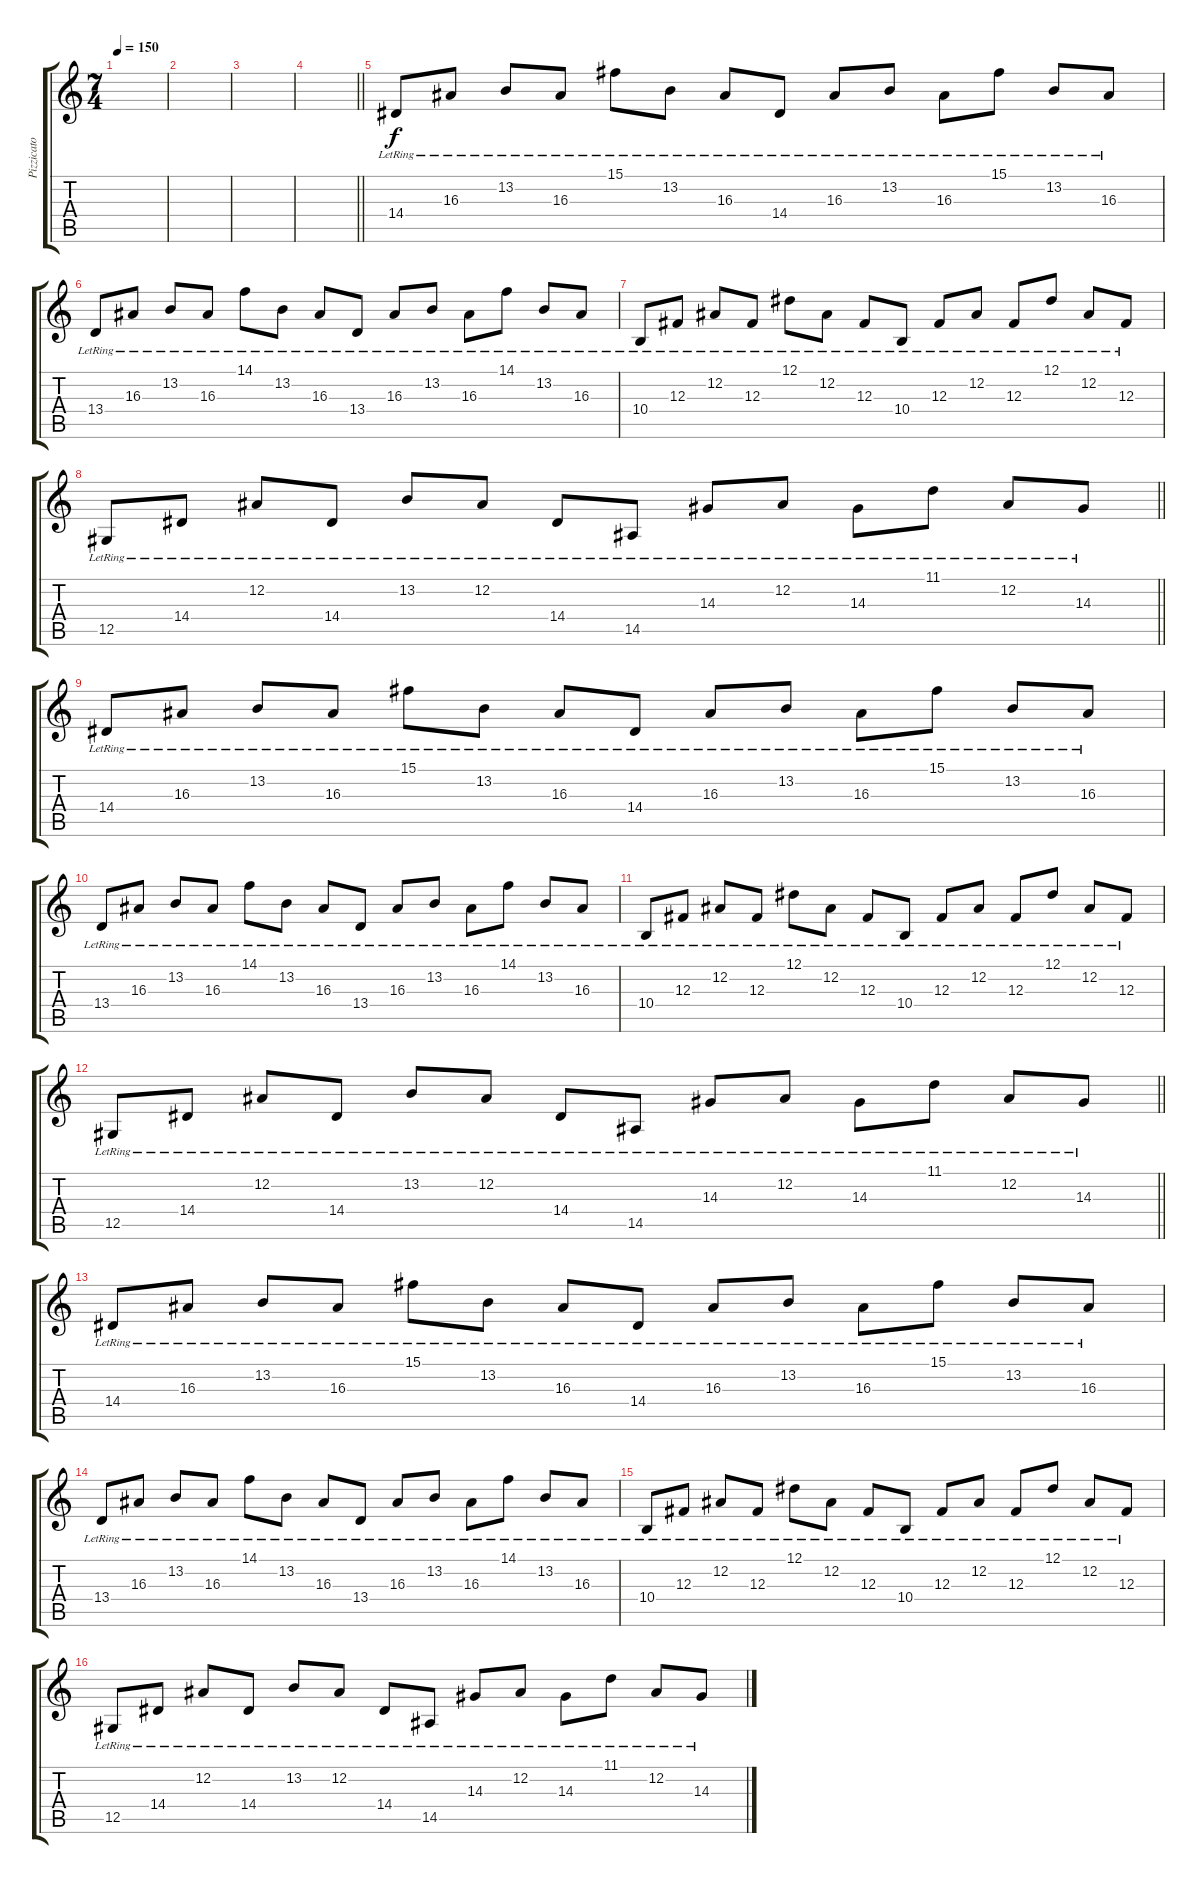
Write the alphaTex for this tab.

\track ("Pizzicato Strings" "Pizzicato ") {instrument pizzicatostrings}
\staff {score tabs}
\tuning (Eb4 Bb3 Gb3 Db3 Ab2 Eb2) {hide}
\ts (7 4)
\section ("" "")
\tempo 150
\clef g2
\ks c
|
|
|
\barLineRight lightlight
|
\section ("" "")
14.4{lr}.8{volume 7} 16.3{lr}.8 13.2{lr}.8 16.3{lr}.8 15.1{lr}.8 13.2{lr}.8 16.3{lr}.8 14.4{lr}.8 16.3{lr}.8 13.2{lr}.8 16.3{lr}.8 15.1{lr}.8 13.2{lr}.8 16.3{lr}.8 |
13.4{lr}.8 16.3{lr}.8 13.2{lr}.8 16.3{lr}.8 14.1{lr}.8 13.2{lr}.8 16.3{lr}.8 13.4{lr}.8 16.3{lr}.8 13.2{lr}.8 16.3{lr}.8 14.1{lr}.8 13.2{lr}.8 16.3{lr}.8 |
10.4{lr}.8 12.3{lr}.8 12.2{lr}.8 12.3{lr}.8 12.1{lr}.8 12.2{lr}.8 12.3{lr}.8 10.4{lr}.8 12.3{lr}.8 12.2{lr}.8 12.3{lr}.8 12.1{lr}.8 12.2{lr}.8 12.3{lr}.8 |
\barLineRight lightlight
12.5{lr}.8 14.4{lr}.8 12.2{lr}.8 14.4{lr}.8 13.2{lr}.8 12.2{lr}.8 14.4{lr}.8 14.5{lr}.8 14.3{lr}.8 12.2{lr}.8 14.3{lr}.8 11.1{lr}.8 12.2{lr}.8 14.3{lr}.8 |
\section ("" "")
14.4{lr}.8 16.3{lr}.8 13.2{lr}.8 16.3{lr}.8 15.1{lr}.8 13.2{lr}.8 16.3{lr}.8 14.4{lr}.8 16.3{lr}.8 13.2{lr}.8 16.3{lr}.8 15.1{lr}.8 13.2{lr}.8 16.3{lr}.8 |
13.4{lr}.8 16.3{lr}.8 13.2{lr}.8 16.3{lr}.8 14.1{lr}.8 13.2{lr}.8 16.3{lr}.8 13.4{lr}.8 16.3{lr}.8 13.2{lr}.8 16.3{lr}.8 14.1{lr}.8 13.2{lr}.8 16.3{lr}.8 |
10.4{lr}.8 12.3{lr}.8 12.2{lr}.8 12.3{lr}.8 12.1{lr}.8 12.2{lr}.8 12.3{lr}.8 10.4{lr}.8 12.3{lr}.8 12.2{lr}.8 12.3{lr}.8 12.1{lr}.8 12.2{lr}.8 12.3{lr}.8 |
\barLineRight lightlight
12.5{lr}.8 14.4{lr}.8 12.2{lr}.8 14.4{lr}.8 13.2{lr}.8 12.2{lr}.8 14.4{lr}.8 14.5{lr}.8 14.3{lr}.8 12.2{lr}.8 14.3{lr}.8 11.1{lr}.8 12.2{lr}.8 14.3{lr}.8 |
\section ("" "")
14.4{lr}.8 16.3{lr}.8 13.2{lr}.8 16.3{lr}.8 15.1{lr}.8 13.2{lr}.8 16.3{lr}.8 14.4{lr}.8 16.3{lr}.8 13.2{lr}.8 16.3{lr}.8 15.1{lr}.8 13.2{lr}.8 16.3{lr}.8 |
13.4{lr}.8 16.3{lr}.8 13.2{lr}.8 16.3{lr}.8 14.1{lr}.8 13.2{lr}.8 16.3{lr}.8 13.4{lr}.8 16.3{lr}.8 13.2{lr}.8 16.3{lr}.8 14.1{lr}.8 13.2{lr}.8 16.3{lr}.8 |
10.4{lr}.8 12.3{lr}.8 12.2{lr}.8 12.3{lr}.8 12.1{lr}.8 12.2{lr}.8 12.3{lr}.8 10.4{lr}.8 12.3{lr}.8 12.2{lr}.8 12.3{lr}.8 12.1{lr}.8 12.2{lr}.8 12.3{lr}.8 |
12.5{lr}.8 14.4{lr}.8 12.2{lr}.8 14.4{lr}.8 13.2{lr}.8 12.2{lr}.8 14.4{lr}.8 14.5{lr}.8 14.3{lr}.8 12.2{lr}.8 14.3{lr}.8 11.1{lr}.8 12.2{lr}.8 14.3{lr}.8
